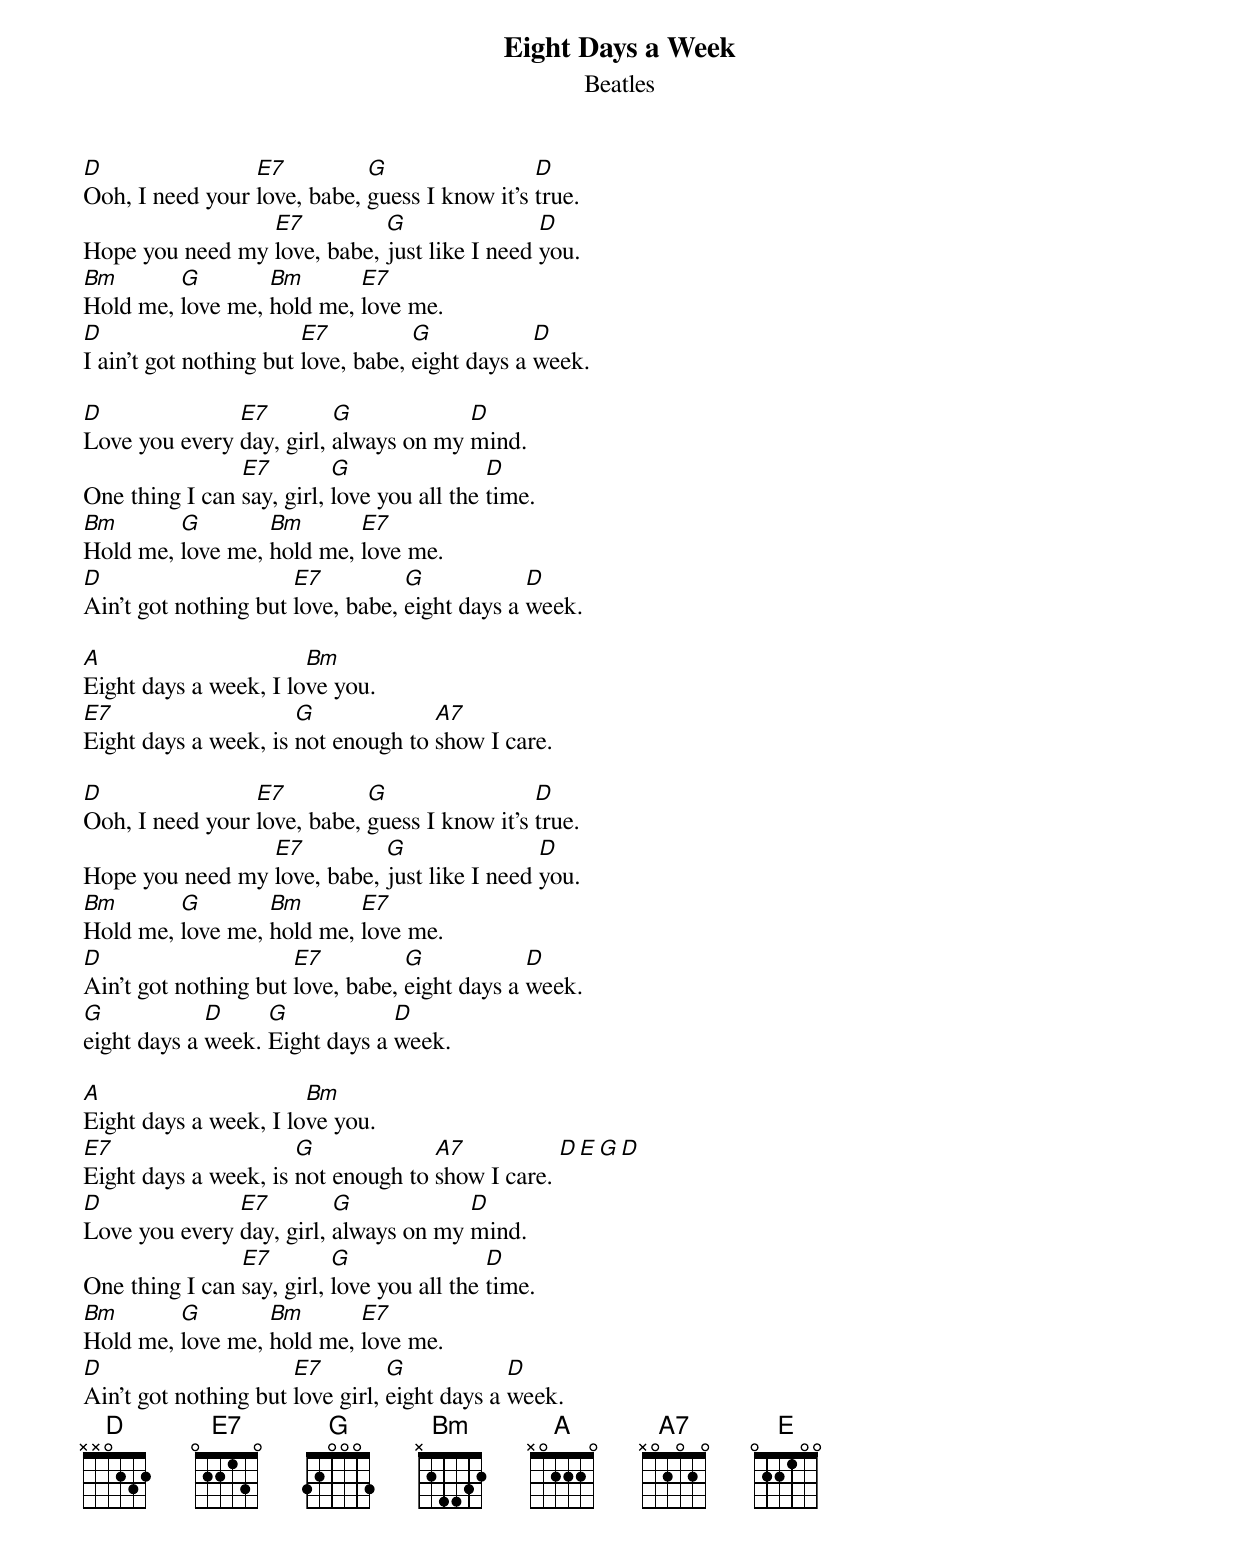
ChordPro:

{title:Eight Days a Week}
{subtitle:Beatles}
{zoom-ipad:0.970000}
[D]Ooh, I need your [E7]love, babe, [G]guess I know it's [D]true.
Hope you need my [E7]love, babe, [G]just like I need [D]you.
[Bm]Hold me, [G]love me, [Bm]hold me, [E7]love me.
[D]I ain't got nothing but [E7]love, babe, [G]eight days a [D]week.

[D]Love you every [E7]day, girl, [G]always on my [D]mind.
One thing I can [E7]say, girl, [G]love you all the [D]time.
[Bm]Hold me, [G]love me, [Bm]hold me, [E7]love me.
[D]Ain't got nothing but [E7]love, babe, [G]eight days a [D]week.

[A]Eight days a week, I lo[Bm]ve you.
[E7]Eight days a week, is [G]not enough to [A7]show I care.

[D]Ooh, I need your [E7]love, babe, [G]guess I know it's [D]true.
Hope you need my [E7]love, babe, [G]just like I need [D]you.
[Bm]Hold me, [G]love me, [Bm]hold me, [E7]love me.
[D]Ain't got nothing but [E7]love, babe, [G]eight days a [D]week.
[G]eight days a [D]week. [G]Eight days a [D]week.

[A]Eight days a week, I lo[Bm]ve you.
[E7]Eight days a week, is [G]not enough to [A7]show I care. [D][E][G][D]
[D]Love you every [E7]day, girl, [G]always on my [D]mind.
One thing I can [E7]say, girl, [G]love you all the [D]time.
[Bm]Hold me, [G]love me, [Bm]hold me, [E7]love me.
[D]Ain't got nothing but [E7]love girl, [G]eight days a [D]week.
